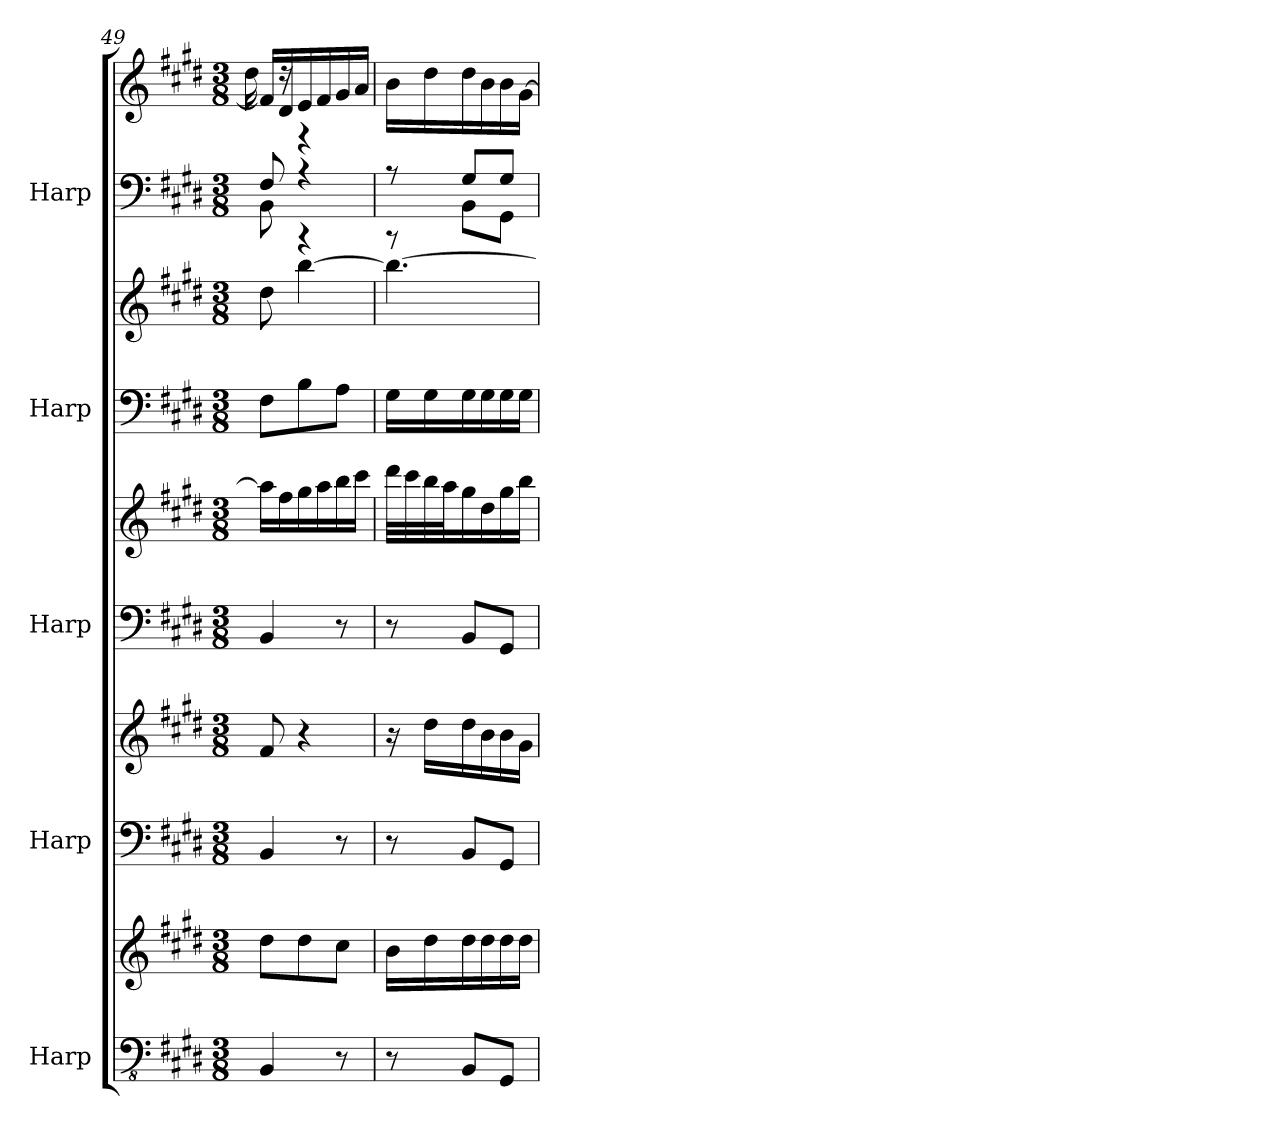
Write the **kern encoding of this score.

**kern	**kern	**kern	**kern	**kern	**kern	**kern	**kern	**kern	**kern
*part5	*part5	*part4	*part4	*part3	*part3	*part2	*part2	*part1	*part1
*staff10	*staff9	*staff8	*staff7	*staff6	*staff5	*staff4	*staff3	*staff2	*staff1
*I"Harp	*	*I"Harp	*	*I"Harp	*	*I"Harp	*	*I"Harp	*
*I'Hp	*	*I'Hp	*	*I'Hp	*	*I'Hp	*	*I'Hp	*
*clefFv4	*clefG2	*clefF4	*clefG2	*clefF4	*clefG2	*clefF4	*clefG2	*clefF4	*clefG2
*k[f#c#g#d#]	*k[f#c#g#d#]	*k[f#c#g#d#]	*k[f#c#g#d#]	*k[f#c#g#d#]	*k[f#c#g#d#]	*k[f#c#g#d#]	*k[f#c#g#d#]	*k[f#c#g#d#]	*k[f#c#g#d#]
*M3/8	*M3/8	*M3/8	*M3/8	*M3/8	*M3/8	*M3/8	*M3/8	*M3/8	*M3/8
=49	=49	=49	=49	=49	=49	=49	=49	=49	=49
*	*	*	*	*	*	*	*	*^	*^
4BBB/	8dd#\L	4BB/	8f#/	4BB/	16aa\LL]	8F#\L	8dd#\	8F#/	8BB\	16f#/LL]	16dd#\
.	.	.	.	.	16ff#\	.	.	.	.	16d#/	16rdd
.	8dd#\	.	4r	.	16gg#\	8B\	[4bb\	4r	4rCC	16e/	4r
.	.	.	.	.	16aa\	.	.	.	.	16f#/	.
8r	8cc#\J	8r	.	8r	16bb\	8A\J	.	.	.	16g#/	.
.	.	.	.	.	16ccc#\JJ	.	.	.	.	16a/JJ	.
*	*	*	*	*	*	*	*	*	*	*v	*v
=50	=50	=50	=50	=50	=50	=50	=50	=50	=50	=50
8r	16b\LL	8r	16r	8r	32ddd#\LLL	16G#\LL	4.bb\_	8r	8rCC	16b\LL
.	.	.	.	.	32ccc#\	.	.	.	.	.
.	16dd#\	.	16dd#\LL	.	32bb\	16G#\	.	.	.	16dd#\
.	.	.	.	.	32aa\J	.	.	.	.	.
8BBB/L	16dd#\	8BB/L	16dd#\	8BB/L	16gg#\	16G#\	.	8G#/L	8BB\L	16dd#\
.	16dd#\	.	16b\	.	16dd#\	16G#\	.	.	.	16b\
8GGG#/J	16dd#\	8GG#/J	16b\	8GG#/J	16gg#\	16G#\	.	8G#/J	8GG#\J	16b\
.	16dd#\JJ	.	16g#\JJ	.	16bb\JJ	16G#\JJ	.	.	.	[16g#\JJ
*	*	*	*	*	*	*	*	*v	*v	*
=	=	=	=	=	=	=	=	=	=
*-	*-	*-	*-	*-	*-	*-	*-	*-	*-
